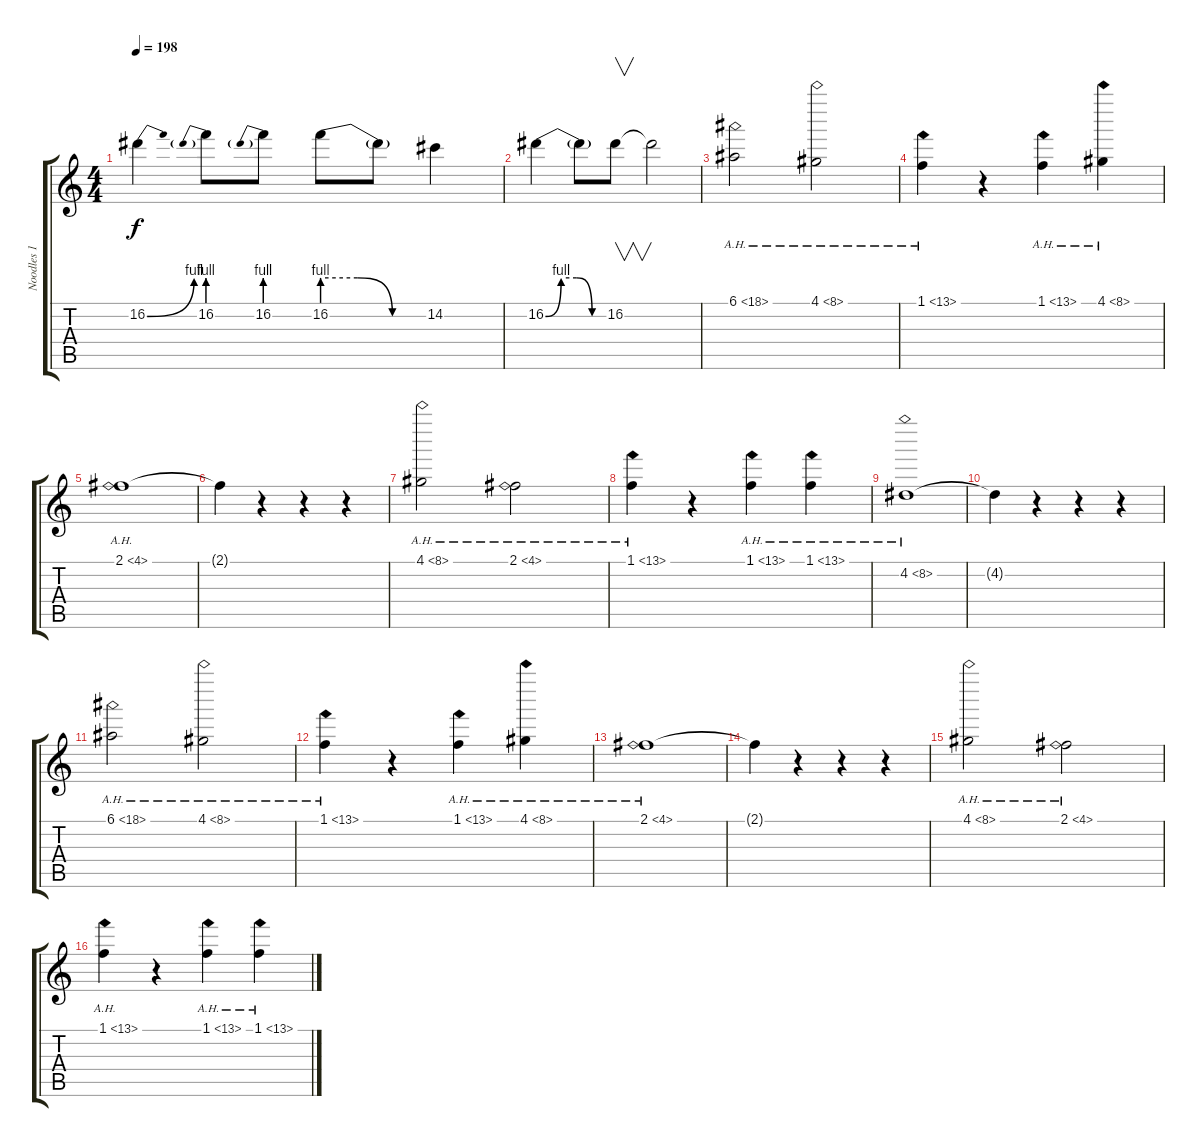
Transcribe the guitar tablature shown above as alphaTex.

\track ("Noodles 1" "Noodles 1") {instrument distortionguitar}
\staff {score tabs}
\tuning (E4 B3 G3 D3 A2 E2) {hide}
\ts (4 4)
\tempo 198
\clef g2
\ks c
16.2{be (bend 0 0 60 4)}.4{dy f} 16.2{be (prebend 0 4 60 4)}.8 16.2{be (prebend 0 4 60 4)}.8 16.2{be (custom 0 4 20 4 40 0 60 0)}.8 16.2{t}.8 14.2.4 |
16.2{be (custom 0 0 15 4 30 4 45 0 60 0)}.4 16.2{t}.8 16.2.8{v} 16.2{t}.2 |
6.1{ah 12}.2 4.1{ah 4}.2 |
1.1{ah 12}.4 r.4 1.1{ah 12}.4 4.1{ah 4}.4 |
2.1{ah 2}.1 |
2.1{t}.4 r.4 r.4 r.4 |
4.1{ah 4}.2 2.1{ah 2}.2 |
1.1{ah 12}.4 r.4 1.1{ah 12}.4 1.1{ah 12}.4 |
4.2{ah 4}.1 |
4.2{t}.4 r.4 r.4 r.4 |
6.1{ah 12}.2 4.1{ah 4}.2 |
1.1{ah 12}.4 r.4 1.1{ah 12}.4 4.1{ah 4}.4 |
2.1{ah 2}.1 |
2.1{t}.4 r.4 r.4 r.4 |
4.1{ah 4}.2 2.1{ah 2}.2 |
1.1{ah 12}.4 r.4 1.1{ah 12}.4 1.1{ah 12}.4
